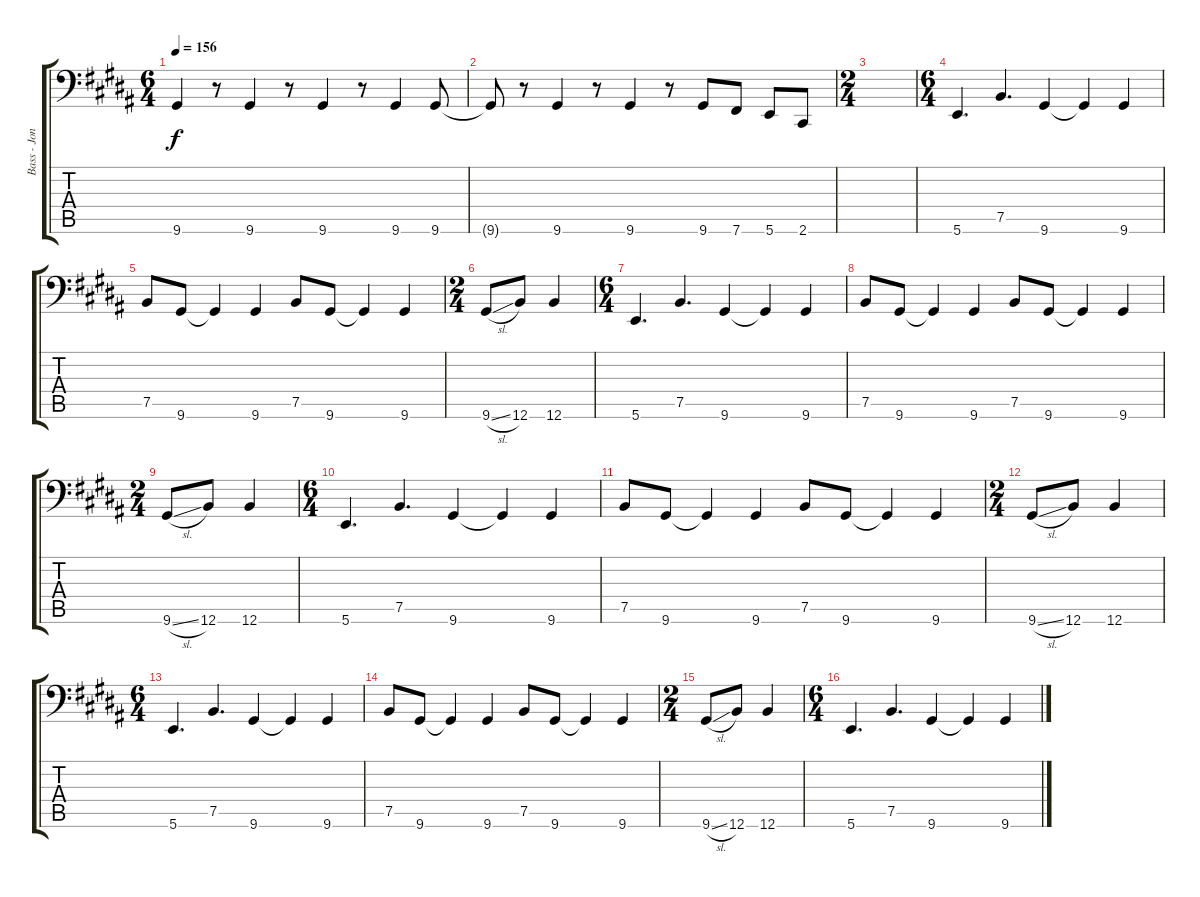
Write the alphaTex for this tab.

\track ("Bass - Jon Stockman " "Bass - Jon") {instrument electricbassfinger}
\staff {score tabs}
\tuning (C3 G2 D2 A1 E1 B0) {hide}
\ts (6 4)
\tempo 156
\clef f4
\ks b
9.6.4{dy f} r.8 9.6.4 r.8 9.6.4 r.8 9.6.4 9.6.8 |
9.6{t}.8 r.8 9.6.4 r.8 9.6.4 r.8 9.6.8 7.6.8 5.6.8 2.6.8 |
\ts (2 4)
|
\ts (6 4)
5.6.4{d} 7.5.4{d} 9.6.4 9.6{t}.4 9.6.4 |
7.5.8 9.6.8 9.6{t}.4 9.6.4 7.5.8 9.6.8 9.6{t}.4 9.6.4 |
\ts (2 4)
9.6{sl}.8 12.6.8 12.6.4 |
\ts (6 4)
5.6.4{d} 7.5.4{d} 9.6.4 9.6{t}.4 9.6.4 |
7.5.8 9.6.8 9.6{t}.4 9.6.4 7.5.8 9.6.8 9.6{t}.4 9.6.4 |
\ts (2 4)
9.6{sl}.8 12.6.8 12.6.4 |
\ts (6 4)
5.6.4{d} 7.5.4{d} 9.6.4 9.6{t}.4 9.6.4 |
7.5.8 9.6.8 9.6{t}.4 9.6.4 7.5.8 9.6.8 9.6{t}.4 9.6.4 |
\ts (2 4)
9.6{sl}.8 12.6.8 12.6.4 |
\ts (6 4)
5.6.4{d} 7.5.4{d} 9.6.4 9.6{t}.4 9.6.4 |
7.5.8 9.6.8 9.6{t}.4 9.6.4 7.5.8 9.6.8 9.6{t}.4 9.6.4 |
\ts (2 4)
9.6{sl}.8 12.6.8 12.6.4 |
\ts (6 4)
5.6.4{d} 7.5.4{d} 9.6.4 9.6{t}.4 9.6.4
